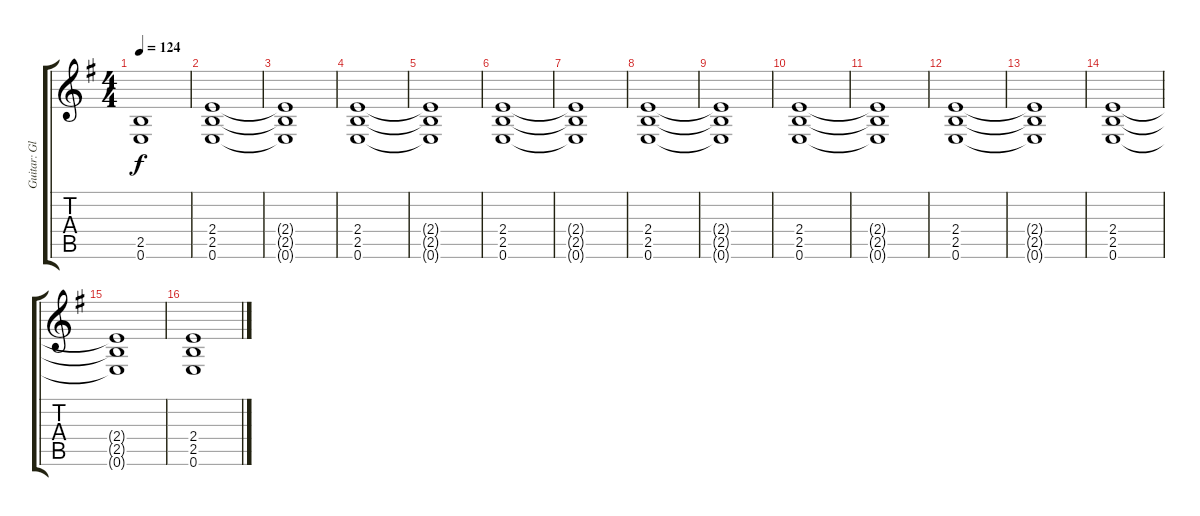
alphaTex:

\track ("Guitar: Glenn" "Guitar: Gl") {instrument electricguitarjazz}
\staff {score tabs}
\tuning (E4 B3 G3 D3 A2 E2) {hide}
\ts (4 4)
\tempo 124
\clef g2
\ks g
(2.5{t} 0.6{t}).1{dy f} |
(2.4 2.5 0.6).1 |
(2.4{t} 2.5{t} 0.6{t}).1 |
(2.4 2.5 0.6).1 |
(2.4{t} 2.5{t} 0.6{t}).1 |
(2.4 2.5 0.6).1 |
(2.4{t} 2.5{t} 0.6{t}).1 |
(2.4 2.5 0.6).1 |
(2.4{t} 2.5{t} 0.6{t}).1 |
(2.4 2.5 0.6).1 |
(2.4{t} 2.5{t} 0.6{t}).1 |
(2.4 2.5 0.6).1 |
(2.4{t} 2.5{t} 0.6{t}).1 |
(2.4 2.5 0.6).1 |
(2.4{t} 2.5{t} 0.6{t}).1 |
(2.4 2.5 0.6).1
